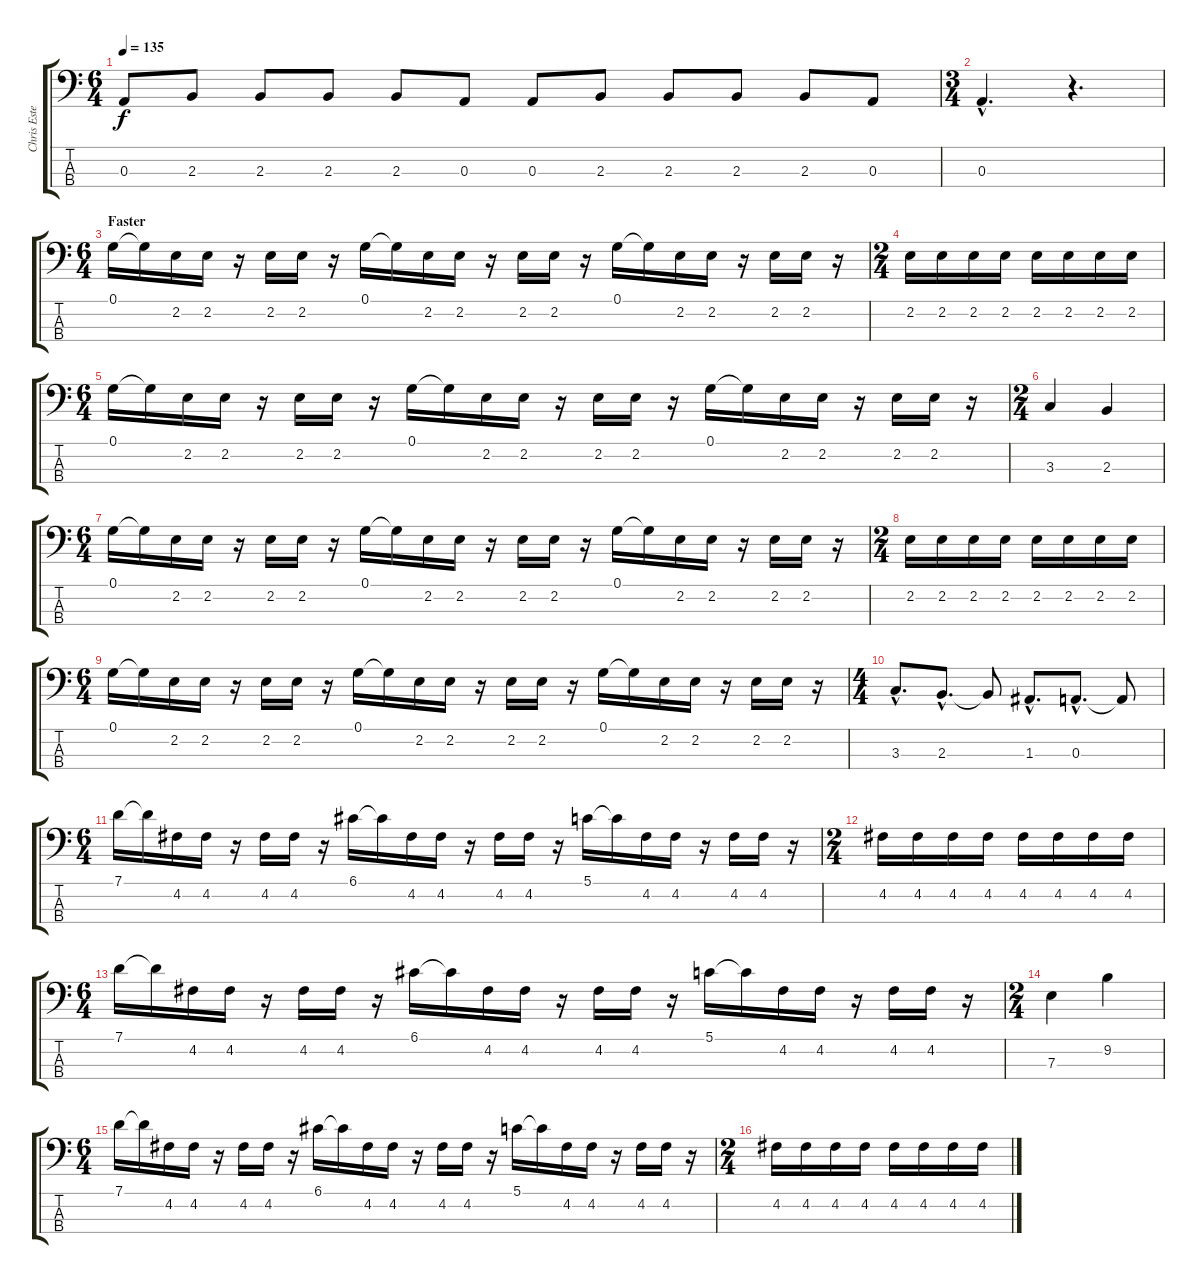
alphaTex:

\track ("Chris Estes" "Chris Este") {instrument electricbassfinger}
\staff {score tabs}
\tuning (G2 D2 A1 E1) {hide}
\ts (6 4)
\tempo 135
\clef f4
\ks c
0.3.8{dy f} 2.3.8 2.3.8 2.3.8 2.3.8 0.3.8 0.3.8 2.3.8 2.3.8 2.3.8 2.3.8 0.3.8 |
\ts (3 4)
0.3{hac}.4{d} r.4{d} |
\ts (6 4)
\section ("" "Faster")
0.1.16 0.1{t}.16 2.2.16 2.2.16 r.16 2.2.16 2.2.16 r.16 0.1.16 0.1{t}.16 2.2.16 2.2.16 r.16 2.2.16 2.2.16 r.16 0.1.16 0.1{t}.16 2.2.16 2.2.16 r.16 2.2.16 2.2.16 r.16 |
\ts (2 4)
2.2.16 2.2.16 2.2.16 2.2.16 2.2.16 2.2.16 2.2.16 2.2.16 |
\ts (6 4)
0.1.16 0.1{t}.16 2.2.16 2.2.16 r.16 2.2.16 2.2.16 r.16 0.1.16 0.1{t}.16 2.2.16 2.2.16 r.16 2.2.16 2.2.16 r.16 0.1.16 0.1{t}.16 2.2.16 2.2.16 r.16 2.2.16 2.2.16 r.16 |
\ts (2 4)
3.3.4 2.3.4 |
\ts (6 4)
0.1.16 0.1{t}.16 2.2.16 2.2.16 r.16 2.2.16 2.2.16 r.16 0.1.16 0.1{t}.16 2.2.16 2.2.16 r.16 2.2.16 2.2.16 r.16 0.1.16 0.1{t}.16 2.2.16 2.2.16 r.16 2.2.16 2.2.16 r.16 |
\ts (2 4)
2.2.16 2.2.16 2.2.16 2.2.16 2.2.16 2.2.16 2.2.16 2.2.16 |
\ts (6 4)
0.1.16 0.1{t}.16 2.2.16 2.2.16 r.16 2.2.16 2.2.16 r.16 0.1.16 0.1{t}.16 2.2.16 2.2.16 r.16 2.2.16 2.2.16 r.16 0.1.16 0.1{t}.16 2.2.16 2.2.16 r.16 2.2.16 2.2.16 r.16 |
\ts (4 4)
3.3{hac}.8{d} 2.3{hac}.8{d} 2.3{t}.8 1.3{hac}.8{d} 0.3{hac}.8{d} 0.3{t}.8 |
\ts (6 4)
7.1.16 7.1{t}.16 4.2.16 4.2.16 r.16 4.2.16 4.2.16 r.16 6.1.16 6.1{t}.16 4.2.16 4.2.16 r.16 4.2.16 4.2.16 r.16 5.1.16 5.1{t}.16 4.2.16 4.2.16 r.16 4.2.16 4.2.16 r.16 |
\ts (2 4)
4.2.16 4.2.16 4.2.16 4.2.16 4.2.16 4.2.16 4.2.16 4.2.16 |
\ts (6 4)
7.1.16 7.1{t}.16 4.2.16 4.2.16 r.16 4.2.16 4.2.16 r.16 6.1.16 6.1{t}.16 4.2.16 4.2.16 r.16 4.2.16 4.2.16 r.16 5.1.16 5.1{t}.16 4.2.16 4.2.16 r.16 4.2.16 4.2.16 r.16 |
\ts (2 4)
7.3.4 9.2.4 |
\ts (6 4)
7.1.16 7.1{t}.16 4.2.16 4.2.16 r.16 4.2.16 4.2.16 r.16 6.1.16 6.1{t}.16 4.2.16 4.2.16 r.16 4.2.16 4.2.16 r.16 5.1.16 5.1{t}.16 4.2.16 4.2.16 r.16 4.2.16 4.2.16 r.16 |
\ts (2 4)
4.2.16 4.2.16 4.2.16 4.2.16 4.2.16 4.2.16 4.2.16 4.2.16
